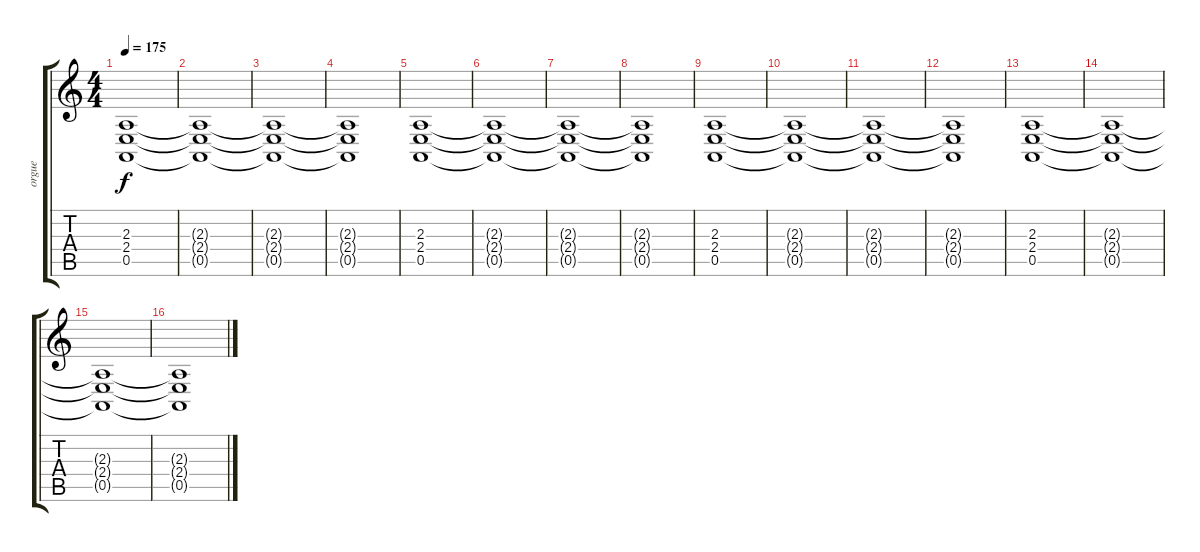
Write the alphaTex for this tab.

\track ("orgue" "orgue") {instrument churchorgan}
\staff {score tabs}
\tuning (E4 B3 G3 D3 A2 E2) {hide}
\ts (4 4)
\tempo 175
\clef g2
\ks c
(2.3 2.4 0.5).1{dy f} |
(2.3{t} 2.4{t} 0.5{t}).1 |
(2.3{t} 2.4{t} 0.5{t}).1 |
(2.3{t} 2.4{t} 0.5{t}).1 |
(2.3 2.4 0.5).1 |
(2.3{t} 2.4{t} 0.5{t}).1 |
(2.3{t} 2.4{t} 0.5{t}).1 |
(2.3{t} 2.4{t} 0.5{t}).1 |
(2.3 2.4 0.5).1 |
(2.3{t} 2.4{t} 0.5{t}).1 |
(2.3{t} 2.4{t} 0.5{t}).1 |
(2.3{t} 2.4{t} 0.5{t}).1 |
(2.3 2.4 0.5).1 |
(2.3{t} 2.4{t} 0.5{t}).1 |
(2.3{t} 2.4{t} 0.5{t}).1 |
(2.3{t} 2.4{t} 0.5{t}).1
